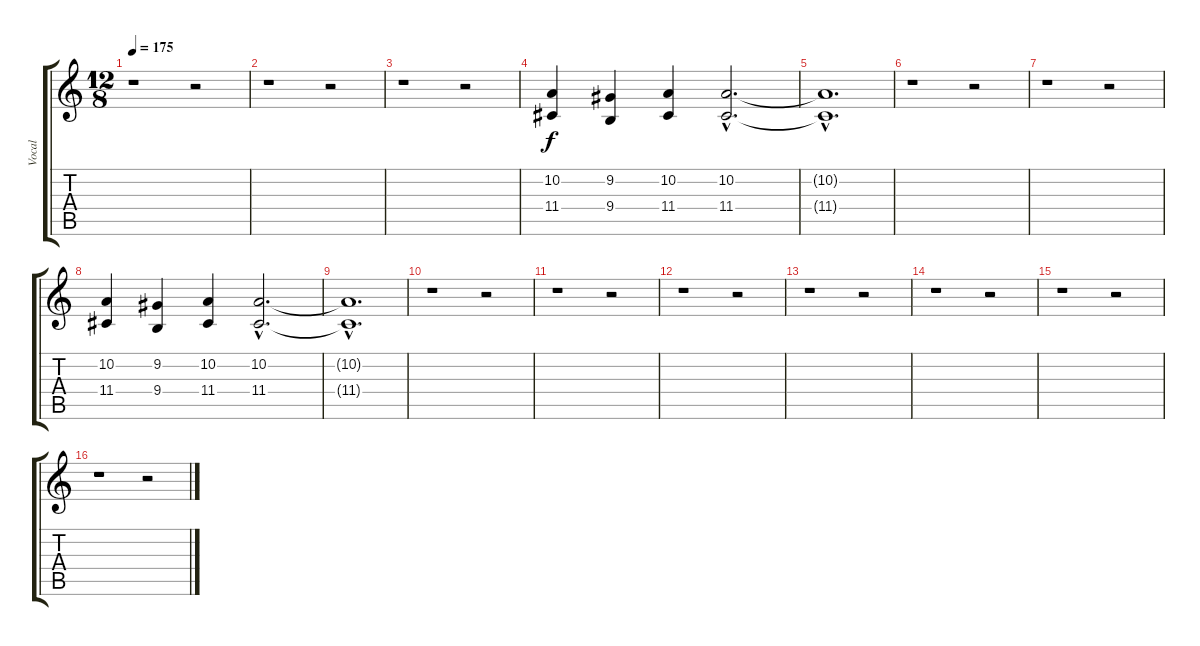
\track ("Vocal" "Vocal") {instrument choiraahs}
\staff {score tabs}
\tuning (E4 B3 G3 D3 A2 E2) {hide}
\ts (12 8)
\tempo 175
\clef g2
\ks c
r.1{dy f} r.2 |
r.1 r.2 |
r.1 r.2 |
(10.2 11.4).4 (9.2 9.4).4 (10.2 11.4).4 (10.2{hac} 11.4{hac}).2{d} |
(10.2{hac t} 11.4{hac t}).1{d} |
r.1 r.2 |
r.1 r.2 |
(10.2 11.4).4 (9.2 9.4).4 (10.2 11.4).4 (10.2{hac} 11.4{hac}).2{d} |
(10.2{hac t} 11.4{hac t}).1{d} |
r.1 r.2 |
r.1 r.2 |
r.1 r.2 |
r.1 r.2 |
r.1 r.2 |
r.1 r.2 |
r.1 r.2
